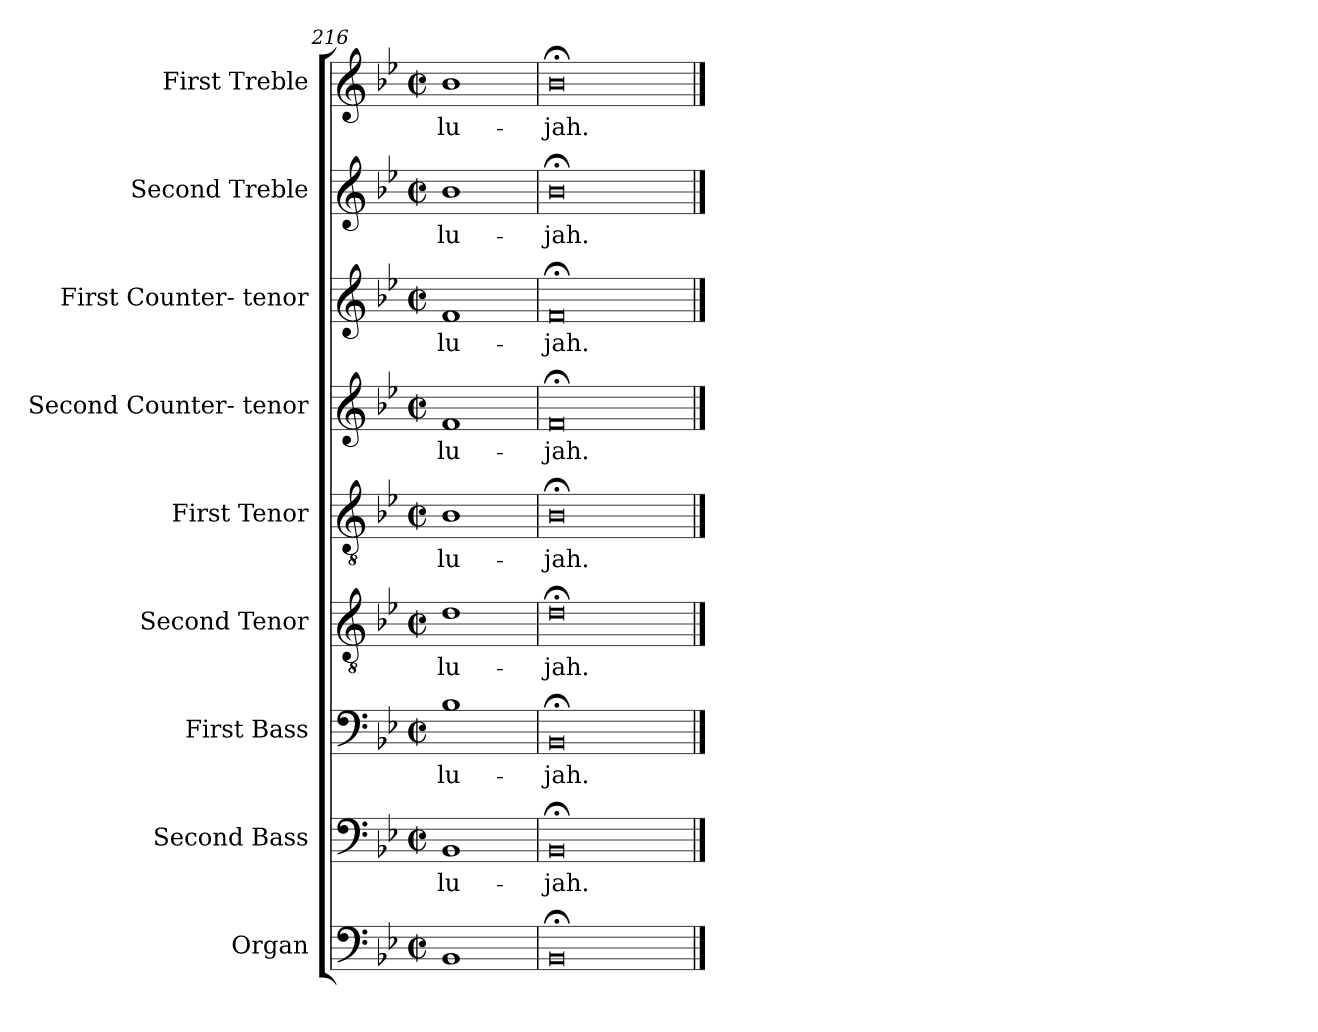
**kern	**kern	**text	**kern	**text	**kern	**text	**kern	**text	**kern	**text	**kern	**text	**kern	**text	**kern	**text
*part9	*part8	*part8	*part7	*part7	*part6	*part6	*part5	*part5	*part4	*part4	*part3	*part3	*part2	*part2	*part1	*part1
*staff9	*staff8	*staff8	*staff7	*staff7	*staff6	*staff6	*staff5	*staff5	*staff4	*staff4	*staff3	*staff3	*staff2	*staff2	*staff1	*staff1
*I"Organ	*I"Second Bass	*	*I"First Bass	*	*I"Second Tenor	*	*I"First Tenor	*	*I"Second Counter- tenor	*	*I"First Counter- tenor	*	*I"Second Treble	*	*I"First Treble	*
*I'Org.	*I'B2.	*	*I'B1.	*	*I'T2.	*	*I'T1.	*	*	*	*	*	*I'S2.	*	*	*
*clefF4	*clefF4	*	*clefF4	*	*clefGv2	*	*clefGv2	*	*clefG2	*	*clefG2	*	*clefG2	*	*clefG2	*
*	*	*	*	*	*ITrd7c12	*	*ITrd7c12	*	*	*	*	*	*	*	*	*
*k[b-e-]	*k[b-e-]	*	*k[b-e-]	*	*k[b-e-]	*	*k[b-e-]	*	*k[b-e-]	*	*k[b-e-]	*	*k[b-e-]	*	*k[b-e-]	*
*B-:	*B-:	*	*B-:	*	*B-:	*	*B-:	*	*B-:	*	*B-:	*	*B-:	*	*B-:	*
*M2/2	*M2/2	*	*M2/2	*	*M2/2	*	*M2/2	*	*M2/2	*	*M2/2	*	*M2/2	*	*M2/2	*
*met(c|)	*met(c|)	*	*met(c|)	*	*met(c|)	*	*met(c|)	*	*met(c|)	*	*met(c|)	*	*met(c|)	*	*met(c|)	*
=216	=216	=216	=216	=216	=216	=216	=216	=216	=216	=216	=216	=216	=216	=216	=216	=216
!	!	!LO:LY:b:color=#000000	!	!	!	!	!	!	!	!	!	!	!	!	!	!
!	!	!	!	!LO:LY:b:color=#000000	!	!	!	!	!	!	!	!	!	!	!	!
!	!	!	!	!	!	!LO:LY:b:color=#000000	!	!	!	!	!	!	!	!	!	!
!	!	!	!	!	!	!	!	!LO:LY:b:color=#000000	!	!	!	!	!	!	!	!
!	!	!	!	!	!	!	!	!	!	!LO:LY:b:color=#000000	!	!	!	!	!	!
!	!	!	!	!	!	!	!	!	!	!	!	!LO:LY:b:color=#000000	!	!	!	!
!	!	!	!	!	!	!	!	!	!	!	!	!	!	!LO:LY:b:color=#000000	!	!
!	!	!	!	!	!	!	!	!	!	!	!	!	!	!	!	!LO:LY:b:color=#000000
1BB-i	1BB-i	-lu-	1B-i	-lu-	1Di	-lu-	1BB-i	-lu-	1fi	-lu-	1fi	-lu-	1b-i	-lu-	1b-i	-lu-
=217	=217	=217	=217	=217	=217	=217	=217	=217	=217	=217	=217	=217	=217	=217	=217	=217
!	!	!LO:LY:b:color=#000000	!	!	!	!	!	!	!	!	!	!	!	!	!	!
!	!	!	!	!LO:LY:b:color=#000000	!	!	!	!	!	!	!	!	!	!	!	!
!	!	!	!	!	!	!LO:LY:b:color=#000000	!	!	!	!	!	!	!	!	!	!
!	!	!	!	!	!	!	!	!LO:LY:b:color=#000000	!	!	!	!	!	!	!	!
!	!	!	!	!	!	!	!	!	!	!LO:LY:b:color=#000000	!	!	!	!	!	!
!	!	!	!	!	!	!	!	!	!	!	!	!LO:LY:b:color=#000000	!	!	!	!
!	!	!	!	!	!	!	!	!	!	!	!	!	!	!LO:LY:b:color=#000000	!	!
!	!	!	!	!	!	!	!	!	!	!	!	!	!	!	!	!LO:LY:b:color=#000000
0BB-;i	0BB-;i	-jah.	0BB-;i	-jah.	0D;i	-jah.	0BB-;i	-jah.	0f;i	-jah.	0f;i	-jah.	0b-;i	-jah.	0b-;i	-jah.
==	==	==	==	==	==	==	==	==	==	==	==	==	==	==	==	==
*-	*-	*-	*-	*-	*-	*-	*-	*-	*-	*-	*-	*-	*-	*-	*-	*-
